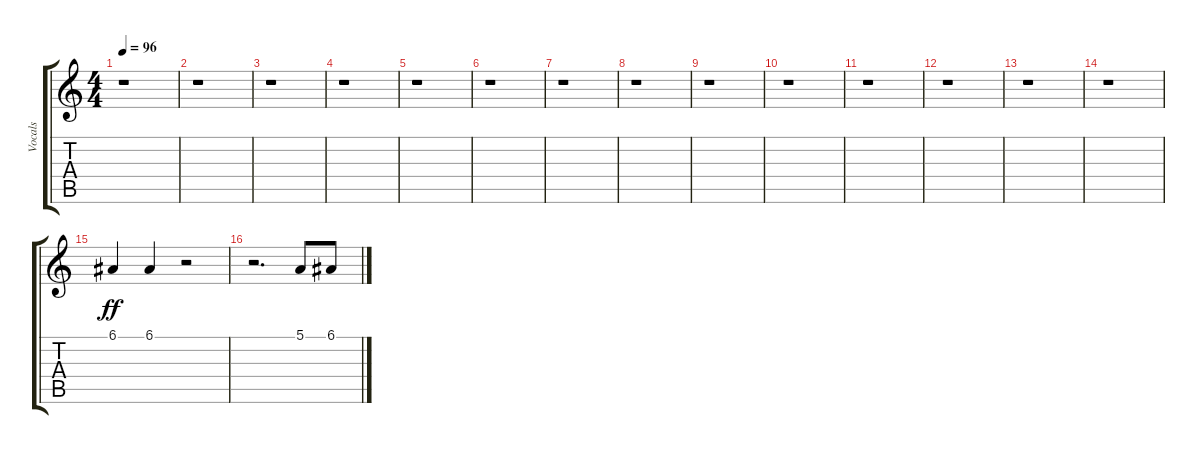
\track ("Vocals" "Vocals") {instrument voiceoohs}
\staff {score tabs}
\tuning (E4 B3 G3 D3 A2 E2) {hide}
\ts (4 4)
\tempo 96
\clef g2
\ks c
r.1{dy ff} |
r.1 |
r.1 |
r.1 |
r.1 |
r.1 |
r.1 |
r.1 |
r.1 |
r.1 |
r.1 |
r.1 |
r.1 |
r.1 |
6.1.4 6.1.4 r.2 |
r.2{d} 5.1.8 6.1.8
